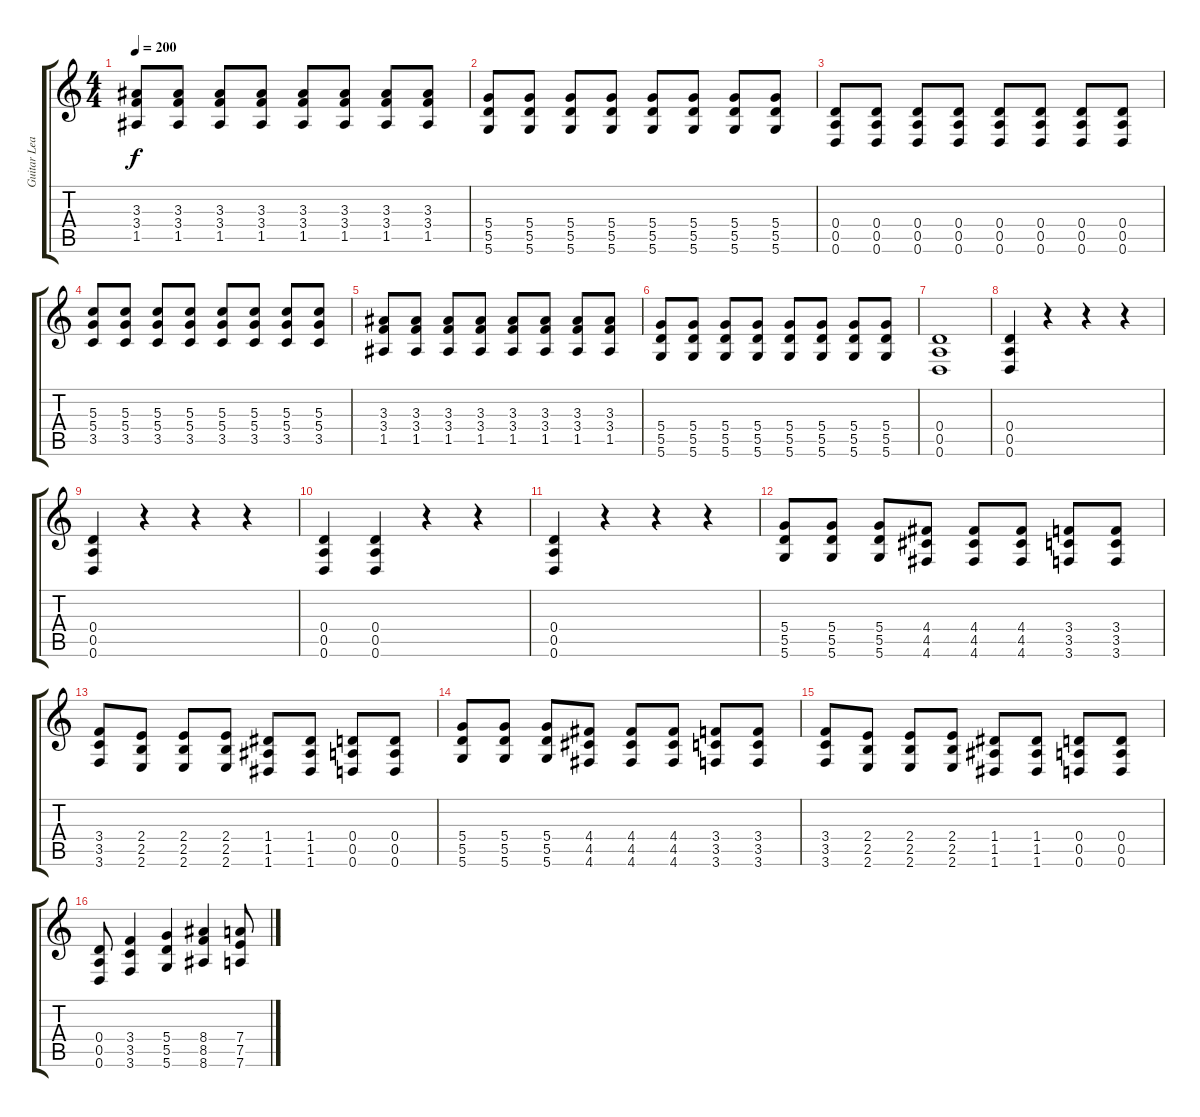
\track ("Guitar Lead 2/Rhythm" "Guitar Lea") {instrument electricguitarmuted}
\staff {score tabs}
\tuning (E4 B3 G3 D3 A2 D2) {hide}
\ts (4 4)
\tempo 200
\clef g2
\ks c
(3.3 3.4 1.5).8{dy f} (3.3 3.4 1.5).8 (3.3 3.4 1.5).8 (3.3 3.4 1.5).8 (3.3 3.4 1.5).8 (3.3 3.4 1.5).8 (3.3 3.4 1.5).8 (3.3 3.4 1.5).8 |
(5.4 5.5 5.6).8 (5.4 5.5 5.6).8 (5.4 5.5 5.6).8 (5.4 5.5 5.6).8 (5.4 5.5 5.6).8 (5.4 5.5 5.6).8 (5.4 5.5 5.6).8 (5.4 5.5 5.6).8 |
(0.4 0.5 0.6).8 (0.4 0.5 0.6).8 (0.4 0.5 0.6).8 (0.4 0.5 0.6).8 (0.4 0.5 0.6).8 (0.4 0.5 0.6).8 (0.4 0.5 0.6).8 (0.4 0.5 0.6).8 |
(5.3 5.4 3.5).8 (5.3 5.4 3.5).8 (5.3 5.4 3.5).8 (5.3 5.4 3.5).8 (5.3 5.4 3.5).8 (5.3 5.4 3.5).8 (5.3 5.4 3.5).8 (5.3 5.4 3.5).8 |
(3.3 3.4 1.5).8 (3.3 3.4 1.5).8 (3.3 3.4 1.5).8 (3.3 3.4 1.5).8 (3.3 3.4 1.5).8 (3.3 3.4 1.5).8 (3.3 3.4 1.5).8 (3.3 3.4 1.5).8 |
(5.4 5.5 5.6).8 (5.4 5.5 5.6).8 (5.4 5.5 5.6).8 (5.4 5.5 5.6).8 (5.4 5.5 5.6).8 (5.4 5.5 5.6).8 (5.4 5.5 5.6).8 (5.4 5.5 5.6).8 |
(0.4 0.5 0.6).1 |
(0.4 0.5 0.6).4 r.4 r.4 r.4 |
(0.4 0.5 0.6).4 r.4 r.4 r.4 |
(0.4 0.5 0.6).4 (0.4 0.5 0.6).4 r.4 r.4 |
(0.4 0.5 0.6).4 r.4 r.4 r.4 |
(5.4 5.5 5.6).8 (5.4 5.5 5.6).8 (5.4 5.5 5.6).8 (4.4 4.5 4.6).8 (4.4 4.5 4.6).8 (4.4 4.5 4.6).8 (3.4 3.5 3.6).8 (3.4 3.5 3.6).8 |
(3.4 3.5 3.6).8 (2.4 2.5 2.6).8 (2.4 2.5 2.6).8 (2.4 2.5 2.6).8 (1.4 1.5 1.6).8 (1.4 1.5 1.6).8 (0.4 0.5 0.6).8 (0.4 0.5 0.6).8 |
(5.4 5.5 5.6).8 (5.4 5.5 5.6).8 (5.4 5.5 5.6).8 (4.4 4.5 4.6).8 (4.4 4.5 4.6).8 (4.4 4.5 4.6).8 (3.4 3.5 3.6).8 (3.4 3.5 3.6).8 |
(3.4 3.5 3.6).8 (2.4 2.5 2.6).8 (2.4 2.5 2.6).8 (2.4 2.5 2.6).8 (1.4 1.5 1.6).8 (1.4 1.5 1.6).8 (0.4 0.5 0.6).8 (0.4 0.5 0.6).8 |
(0.4 0.5 0.6).8 (3.4 3.5 3.6).4 (5.4 5.5 5.6).4 (8.4 8.5 8.6).4 (7.4 7.5 7.6).8
